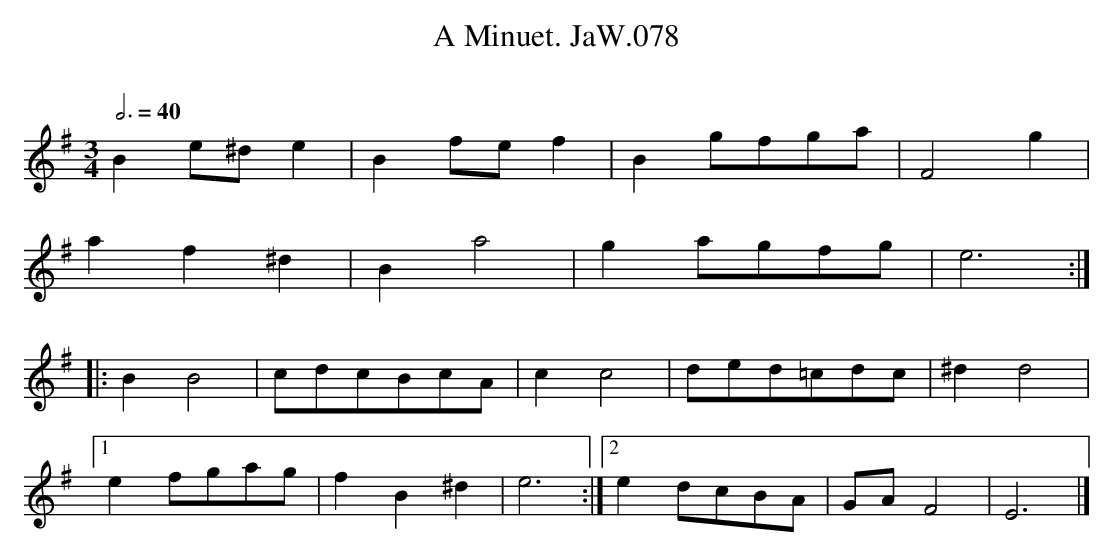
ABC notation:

X:1
T:Minuet. JaW.078, A
M:3/4
L:1/8
Q:3/4=40
O:
K:Em
B2e^de2|B2fef2|B2gfga|F4g2|
a2f2^d2|B2a4|g2agfg|e6:|
|:B2B4|cdcBcA|c2c4|ded=cdc|^d2d4|
[1e2fgag|f2B2^d2|e6:|[2e2dcBA|GAF4|E6|]
